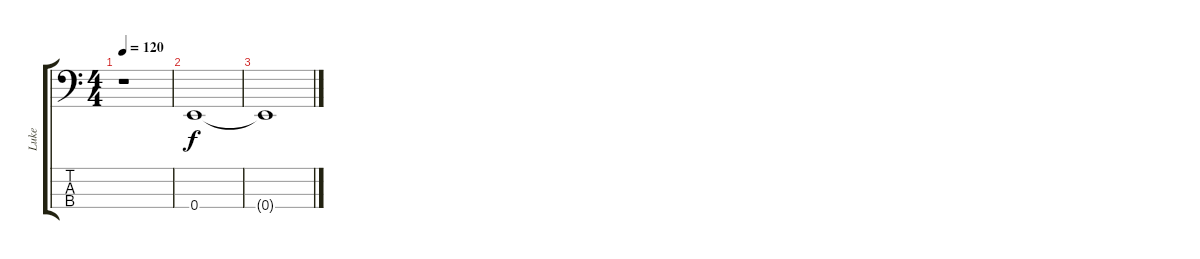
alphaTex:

\track ("Luke" "Luke") {instrument electricbassfinger}
\staff {score tabs}
\tuning (G2 D2 A1 E1) {hide}
\ts (4 4)
\tempo 120
\clef f4
\ks c
r.1{dy f} |
0.4.1 |
0.4{t}.1
